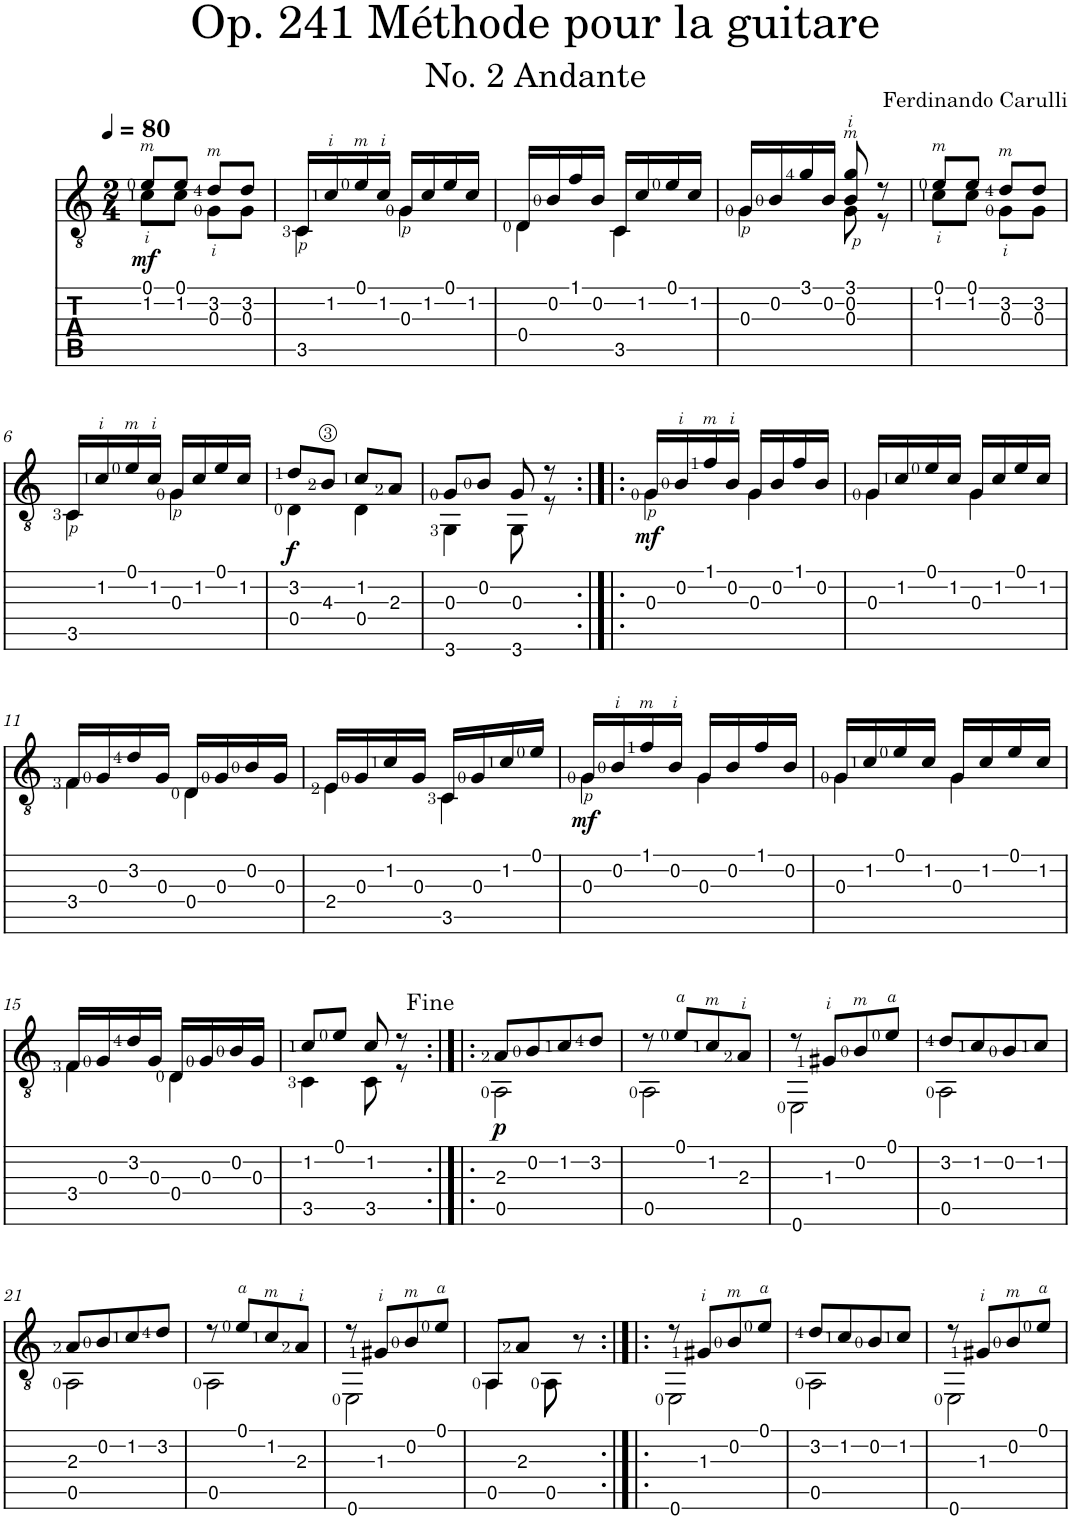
**kern	**kern	**dynam
*part1	*part1	*part1
*staff2	*staff1	*staff1/2
*I"Classical Guitar	*	*
*stria6	*	*
*	*clefGv2	*
*	*k[]	*
*	*C:	*
*M2/4	*M2/4	*
*MM80	*MM80	*
=1	=1	=1
*^	*^	*
!	!	!	!	!LO:DY:b
8eL	8cL	8e/L	8c\L	mf
8eJ	8cJ	8e/J	8c\J	.
8dL	8GL	8d/L	8G\L	.
8dJ	8GJ	8d/J	8G\J	.
=2	=2	=2	=2	=2
16CLL	4C	16C</LL	4C\	.
16cJ	.	16c/	.	.
16eL	.	16e/	.	.
16cJJ	.	16c/JJ	.	.
16GLL	4G	16G</LL	4G\	.
16cJ	.	16c/	.	.
16eL	.	16e/	.	.
16cJJ	.	16c/JJ	.	.
=3	=3	=3	=3	=3
16DLL	4D	16D/LL	4D\	.
16BJ	.	16B/	.	.
16fL	.	16f/	.	.
16BJJ	.	16B/JJ	.	.
16CLL	4C	16C/LL	4C\	.
16cJ	.	16c/	.	.
16eL	.	16e/	.	.
16cJJ	.	16c/JJ	.	.
=4	=4	=4	=4	=4
16GLL	4G	16G</LL	4G\	.
16BJ	.	16B/	.	.
16gL	.	16g/	.	.
16BJJ	.	16B/JJ	.	.
8B 8g	8G	8B/ 8g/	8G\	.
8r	8r	8r	8r	.
=5	=5	=5	=5	=5
8eL	8cL	8e/L	8c\L	.
8eJ	8cJ	8e/J	8c\J	.
8dL	8GL	8d/L	8G\L	.
8dJ	8GJ	8d/J	8G\J	.
!!LO:LB:g=z	!!
=6	=6	=6	=6	=6
16CLL	4C	16C</LL	4C\	.
16cJ	.	16c/	.	.
16eL	.	16e/	.	.
16cJJ	.	16c/JJ	.	.
16GLL	4G	16G</LL	4G\	.
16cJ	.	16c/	.	.
16eL	.	16e/	.	.
16cJJ	.	16c/JJ	.	.
=7	=7	=7	=7	=7
!	!	!	!	!LO:DY:b
8dL	4D	8d/L	4D\	f
8BJ	.	8B/J	.	.
8cL	4D	8c/L	4D\	.
8AJ	.	8A/J	.	.
=8	=8	=8	=8	=8
8GL	4GG	8G/L	4GG\	.
8BJ	.	8B/J	.	.
8G	8GG	8G/	8GG\	.
8r	8r	8r	8r	.
=9:|!|:	=9:|!|:	=9:|!|:	=9:|!|:	=9:|!|:
!	!	!	!	!LO:DY:b
16GLL	4G	16G</LL	4G\	mf
16BJ	.	16B/	.	.
16fL	.	16f/	.	.
16BJJ	.	16B/JJ	.	.
16GLL	4G	16G/LL	4G\	.
16BJ	.	16B/	.	.
16fL	.	16f/	.	.
16BJJ	.	16B/JJ	.	.
=10	=10	=10	=10	=10
16GLL	4G	16G/LL	4G\	.
16cJ	.	16c/	.	.
16eL	.	16e/	.	.
16cJJ	.	16c/JJ	.	.
16GLL	4G	16G/LL	4G\	.
16cJ	.	16c/	.	.
16eL	.	16e/	.	.
16cJJ	.	16c/JJ	.	.
!!LO:LB:g=z	!!
=11	=11	=11	=11	=11
16FLL	4F	16F/LL	4F\	.
16GJ	.	16G/	.	.
16dL	.	16d/	.	.
16GJJ	.	16G/JJ	.	.
16DLL	4D	16D/LL	4D\	.
16GJ	.	16G/	.	.
16BL	.	16B/	.	.
16GJJ	.	16G/JJ	.	.
=12	=12	=12	=12	=12
16ELL	4E	16E/LL	4E\	.
16GJ	.	16G/	.	.
16cL	.	16c/	.	.
16GJJ	.	16G/JJ	.	.
16CLL	4C	16C/LL	4C\	.
16GJ	.	16G/	.	.
16cL	.	16c/	.	.
16eJJ	.	16e/JJ	.	.
=13	=13	=13	=13	=13
!	!	!	!	!LO:DY:b
16GLL	4G	16G</LL	4G\	mf
16BJ	.	16B/	.	.
16fL	.	16f/	.	.
16BJJ	.	16B/JJ	.	.
16GLL	4G	16G/LL	4G\	.
16BJ	.	16B/	.	.
16fL	.	16f/	.	.
16BJJ	.	16B/JJ	.	.
=14	=14	=14	=14	=14
16GLL	4G	16G/LL	4G\	.
16cJ	.	16c/	.	.
16eL	.	16e/	.	.
16cJJ	.	16c/JJ	.	.
16GLL	4G	16G/LL	4G\	.
16cJ	.	16c/	.	.
16eL	.	16e/	.	.
16cJJ	.	16c/JJ	.	.
!!LO:LB:g=z	!!
=15	=15	=15	=15	=15
16FLL	4F	16F/LL	4F\	.
16GJ	.	16G/	.	.
16dL	.	16d/	.	.
16GJJ	.	16G/JJ	.	.
16DLL	4D	16D/LL	4D\	.
16GJ	.	16G/	.	.
16BL	.	16B/	.	.
16GJJ	.	16G/JJ	.	.
=16	=16	=16	=16	=16
*	*	*k[]	*	*
*	*	*a:	*	*
8cL	4C	8c/L	4C\	.
8eJ	.	8e/J	.	.
8c	8C	8c/	8C\	.
8r	8r	8r	8r	.
=17:|!|:	=17:|!|:	=17:|!|:	=17:|!|:	=17:|!|:
!	!	!	!	!LO:DY:b
8AL	2AA	8A/L	2AA\	p
8BJ	.	8B/	.	.
8cL	.	8c/	.	.
8dJ	.	8d/J	.	.
=18	=18	=18	=18	=18
8r	2AA	8r	2AA\	.
8e	.	8e/L	.	.
8cL	.	8c/	.	.
8AJ	.	8A/J	.	.
=19	=19	=19	=19	=19
8r	2EE	8r	2EE\	.
8G#X	.	8G#X/L	.	.
8BL	.	8B/	.	.
8eJ	.	8e/J	.	.
=20	=20	=20	=20	=20
8dL	2AA	8d/L	2AA\	.
8cJ	.	8c/	.	.
8BL	.	8B/	.	.
8cJ	.	8c/J	.	.
!!LO:LB:g=z	!!
=21	=21	=21	=21	=21
8AL	2AA	8A/L	2AA\	.
8BJ	.	8B/	.	.
8cL	.	8c/	.	.
8dJ	.	8d/J	.	.
=22	=22	=22	=22	=22
8r	2AA	8r	2AA\	.
8e	.	8e/L	.	.
8cL	.	8c/	.	.
8AJ	.	8A/J	.	.
=23	=23	=23	=23	=23
8r	2EE	8r	2EE\	.
8G#X	.	8G#X/L	.	.
8BL	.	8B/	.	.
8eJ	.	8e/J	.	.
=24	=24	=24	=24	=24
8AAL	4AA	8AA/L	4AA\	.
8AJ	.	8A/J	.	.
8AA	8AA	8AA\	8AA\	.
8r	8ryy	8r	8ryy	.
=25:|!|:	=25:|!|:	=25:|!|:	=25:|!|:	=25:|!|:
8r	2EE	8r	2EE\	.
8G#X	.	8G#X/L	.	.
8BL	.	8B/	.	.
8eJ	.	8e/J	.	.
=26	=26	=26	=26	=26
8dL	2AA	8d/L	2AA\	.
8cJ	.	8c/	.	.
8BL	.	8B/	.	.
8cJ	.	8c/J	.	.
=27	=27	=27	=27	=27
8r	2EE	8r	2EE\	.
8G#X	.	8G#X/L	.	.
8BL	.	8B/	.	.
8eJ	.	8e/J	.	.
*v	*v	*	*	*
*	*v	*v	*
=	=	=
*-	*-	*-
